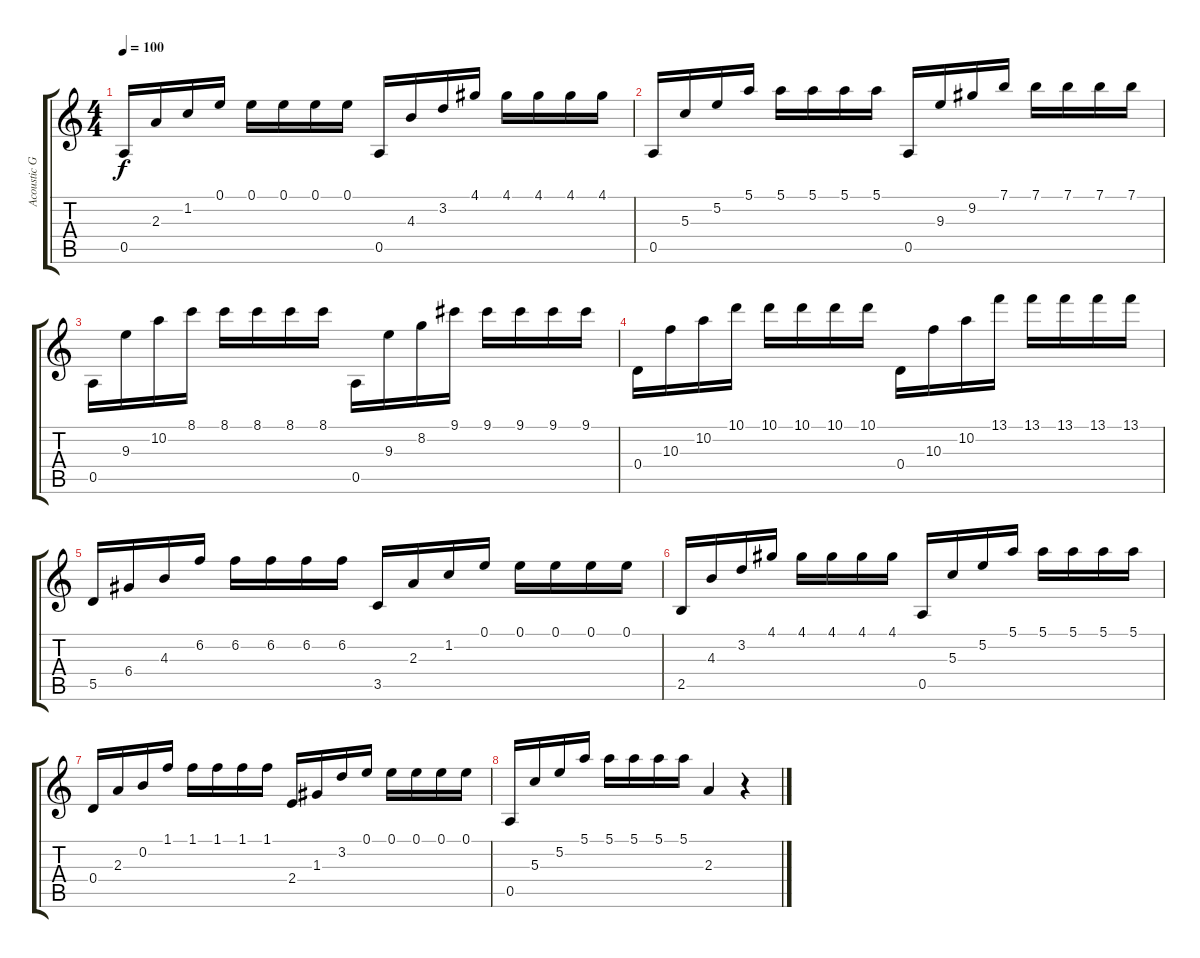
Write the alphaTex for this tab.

\track ("Acoustic Guitar" "Acoustic G") {instrument acousticguitarnylon}
\staff {score tabs}
\tuning (E4 B3 G3 D3 A2 E2) {hide}
\ts (4 4)
\tempo 100
\clef g2
\ks c
0.5.16{dy f} 2.3.16 1.2.16 0.1.16 0.1.16 0.1.16 0.1.16 0.1.16 0.5.16 4.3.16 3.2.16 4.1.16 4.1.16 4.1.16 4.1.16 4.1.16 |
0.5.16 5.3.16 5.2.16 5.1.16 5.1.16 5.1.16 5.1.16 5.1.16 0.5.16 9.3.16 9.2.16 7.1.16 7.1.16 7.1.16 7.1.16 7.1.16 |
0.5.16 9.3.16 10.2.16 8.1.16 8.1.16 8.1.16 8.1.16 8.1.16 0.5.16 9.3.16 8.2.16 9.1.16 9.1.16 9.1.16 9.1.16 9.1.16 |
0.4.16 10.3.16 10.2.16 10.1.16 10.1.16 10.1.16 10.1.16 10.1.16 0.4.16 10.3.16 10.2.16 13.1.16 13.1.16 13.1.16 13.1.16 13.1.16 |
5.5.16 6.4.16 4.3.16 6.2.16 6.2.16 6.2.16 6.2.16 6.2.16 3.5.16 2.3.16 1.2.16 0.1.16 0.1.16 0.1.16 0.1.16 0.1.16 |
2.5.16 4.3.16 3.2.16 4.1.16 4.1.16 4.1.16 4.1.16 4.1.16 0.5.16 5.3.16 5.2.16 5.1.16 5.1.16 5.1.16 5.1.16 5.1.16 |
0.4.16 2.3.16 0.2.16 1.1.16 1.1.16 1.1.16 1.1.16 1.1.16 2.4.16 1.3.16 3.2.16 0.1.16 0.1.16 0.1.16 0.1.16 0.1.16 |
0.5.16 5.3.16 5.2.16 5.1.16 5.1.16 5.1.16 5.1.16 5.1.16 2.3.4 r.4
